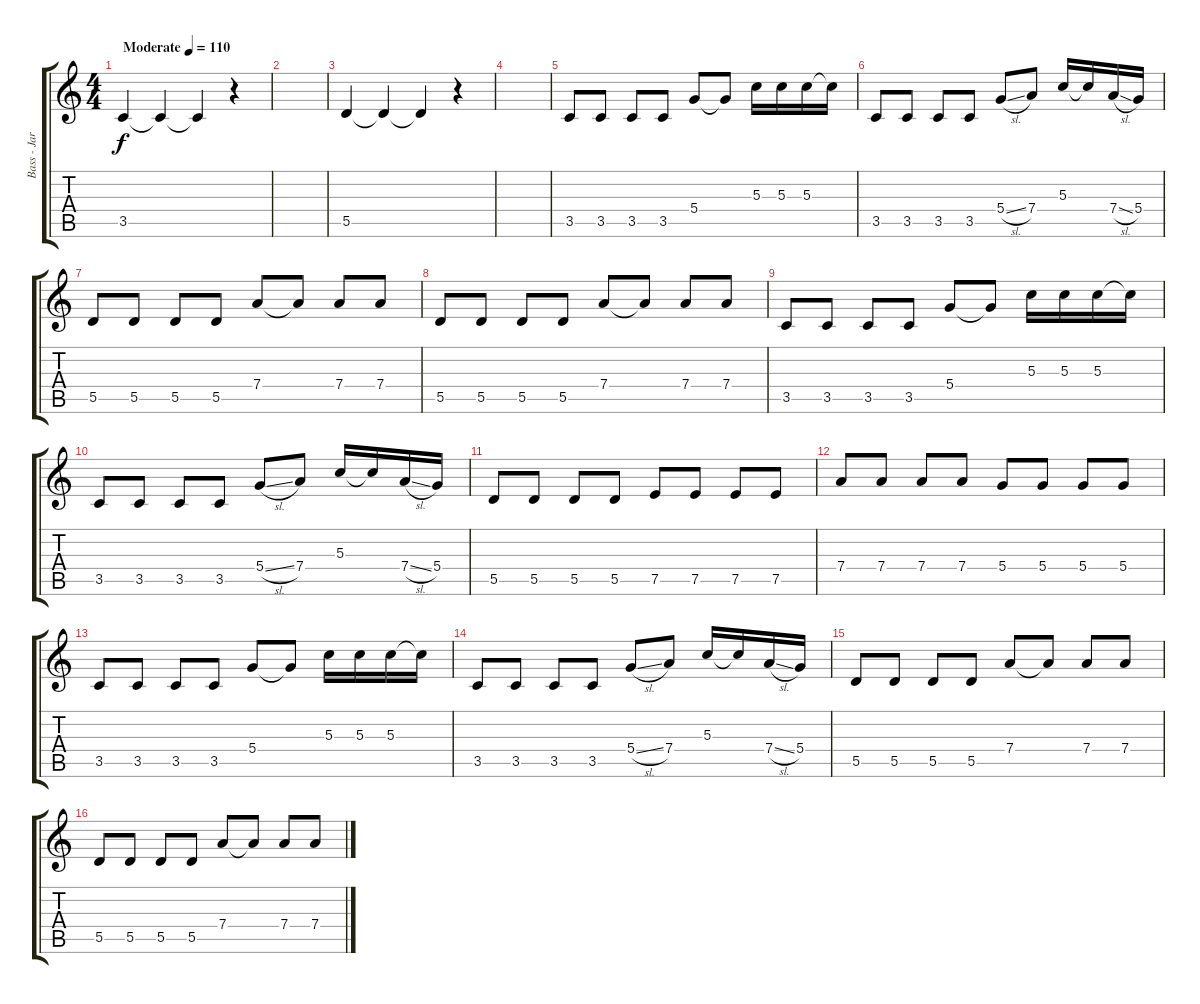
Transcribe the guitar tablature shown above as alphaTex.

\track ("Bass - Jared" "Bass - Jar") {instrument electricbassfinger}
\staff {score tabs}
\tuning (E4 B3 G3 D3 A2 E2) {hide}
\ts (4 4)
\tempo (110 "Moderate")
\clef g2
\ks c
3.5.4{dy f instrument electricbassfinger} 3.5{t}.4 3.5{t}.4 r.4 |
|
5.5.4 5.5{t}.4 5.5{t}.4 r.4 |
|
3.5.8 3.5.8 3.5.8 3.5.8 5.4.8 5.4{t}.8 5.3.16 5.3.16 5.3.16 5.3{t}.16 |
3.5.8 3.5.8 3.5.8 3.5.8 5.4{sl}.8 7.4.8 5.3.16 5.3{t}.16 7.4{sl}.16 5.4.16 |
5.5.8 5.5.8 5.5.8 5.5.8 7.4.8 7.4{t}.8 7.4.8 7.4.8 |
5.5.8 5.5.8 5.5.8 5.5.8 7.4.8 7.4{t}.8 7.4.8 7.4.8 |
3.5.8 3.5.8 3.5.8 3.5.8 5.4.8 5.4{t}.8 5.3.16 5.3.16 5.3.16 5.3{t}.16 |
3.5.8 3.5.8 3.5.8 3.5.8 5.4{sl}.8 7.4.8 5.3.16 5.3{t}.16 7.4{sl}.16 5.4.16 |
5.5.8 5.5.8 5.5.8 5.5.8 7.5.8 7.5.8 7.5.8 7.5.8 |
7.4.8 7.4.8 7.4.8 7.4.8 5.4.8 5.4.8 5.4.8 5.4.8 |
3.5.8 3.5.8 3.5.8 3.5.8 5.4.8 5.4{t}.8 5.3.16 5.3.16 5.3.16 5.3{t}.16 |
3.5.8 3.5.8 3.5.8 3.5.8 5.4{sl}.8 7.4.8 5.3.16 5.3{t}.16 7.4{sl}.16 5.4.16 |
5.5.8 5.5.8 5.5.8 5.5.8 7.4.8 7.4{t}.8 7.4.8 7.4.8 |
5.5.8 5.5.8 5.5.8 5.5.8 7.4.8 7.4{t}.8 7.4.8 7.4.8
